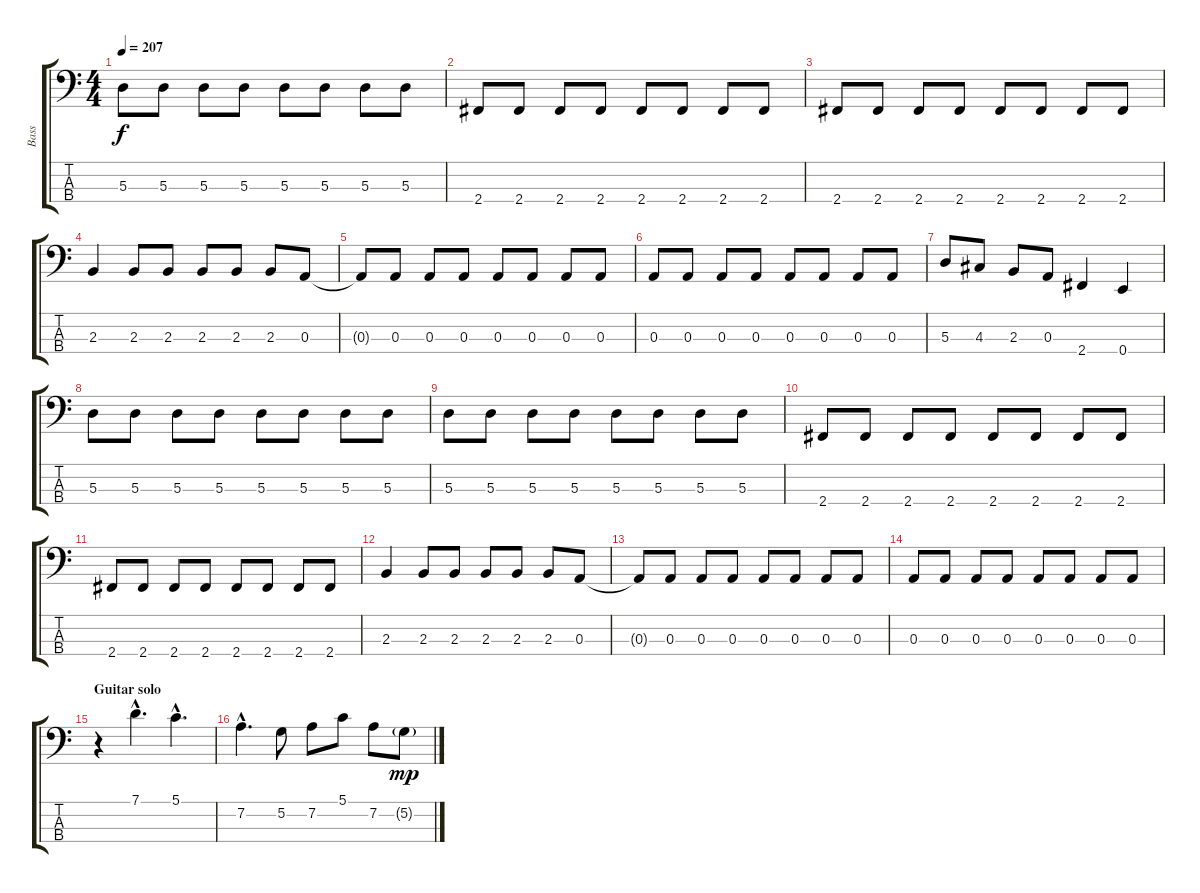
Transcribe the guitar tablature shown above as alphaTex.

\track ("Bass" "Bass") {instrument electricbasspick}
\staff {score tabs}
\tuning (G2 D2 A1 E1) {hide}
\ts (4 4)
\tempo 207
\clef f4
\ks c
5.3.8{dy f} 5.3.8 5.3.8 5.3.8 5.3.8 5.3.8 5.3.8 5.3.8 |
2.4.8 2.4.8 2.4.8 2.4.8 2.4.8 2.4.8 2.4.8 2.4.8 |
2.4.8 2.4.8 2.4.8 2.4.8 2.4.8 2.4.8 2.4.8 2.4.8 |
2.3.4 2.3.8 2.3.8 2.3.8 2.3.8 2.3.8 0.3.8 |
0.3{t}.8 0.3.8 0.3.8 0.3.8 0.3.8 0.3.8 0.3.8 0.3.8 |
0.3.8 0.3.8 0.3.8 0.3.8 0.3.8 0.3.8 0.3.8 0.3.8 |
5.3.8 4.3.8 2.3.8 0.3.8 2.4.4 0.4.4 |
5.3.8 5.3.8 5.3.8 5.3.8 5.3.8 5.3.8 5.3.8 5.3.8 |
5.3.8 5.3.8 5.3.8 5.3.8 5.3.8 5.3.8 5.3.8 5.3.8 |
2.4.8 2.4.8 2.4.8 2.4.8 2.4.8 2.4.8 2.4.8 2.4.8 |
2.4.8 2.4.8 2.4.8 2.4.8 2.4.8 2.4.8 2.4.8 2.4.8 |
2.3.4 2.3.8 2.3.8 2.3.8 2.3.8 2.3.8 0.3.8 |
0.3{t}.8 0.3.8 0.3.8 0.3.8 0.3.8 0.3.8 0.3.8 0.3.8 |
0.3.8 0.3.8 0.3.8 0.3.8 0.3.8 0.3.8 0.3.8 0.3.8 |
\section ("" "Guitar solo")
r.4 7.1{hac}.4{d} 5.1{hac}.4{d} |
7.2{hac}.4{d} 5.2.8 7.2.8 5.1.8 7.2.8 5.2{g}.8{dy mp}
